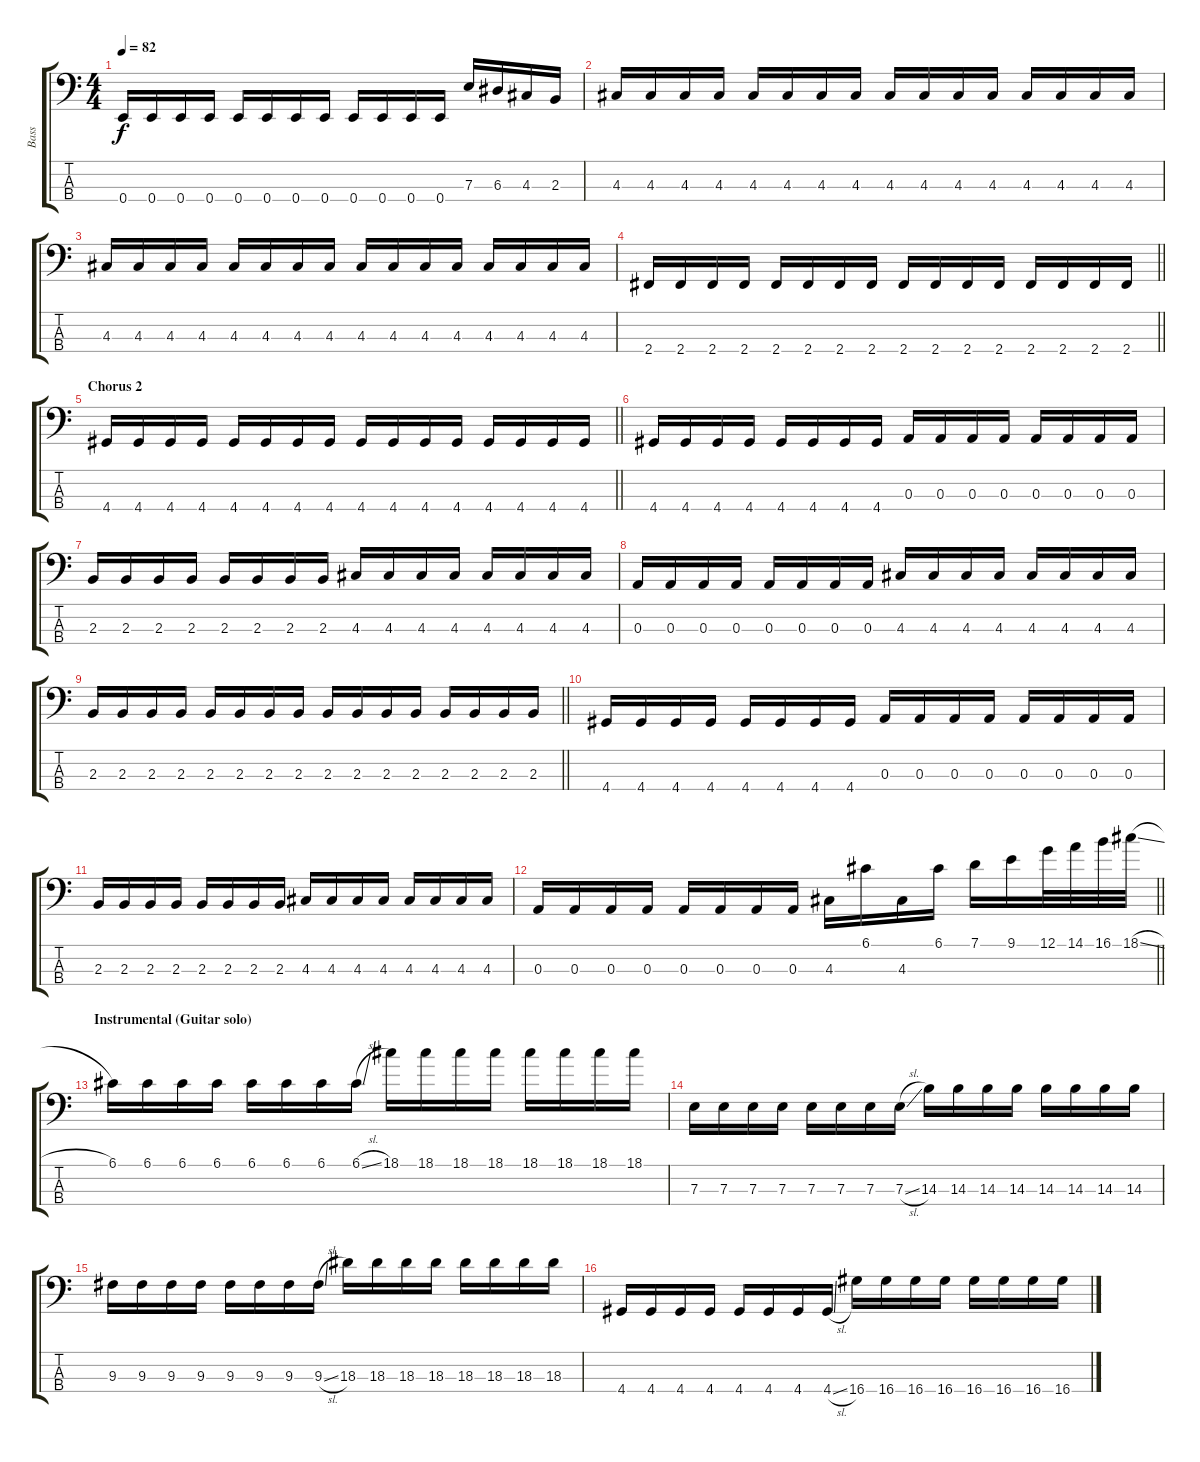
\track ("Bass" "Bass") {instrument electricbassfinger}
\staff {score tabs}
\tuning (G2 D2 A1 E1) {hide}
\ts (4 4)
\tempo 82
\clef f4
\ks c
0.4.16{dy f} 0.4.16 0.4.16 0.4.16 0.4.16 0.4.16 0.4.16 0.4.16 0.4.16 0.4.16 0.4.16 0.4.16 7.3.16 6.3.16 4.3.16 2.3.16 |
4.3.16 4.3.16 4.3.16 4.3.16 4.3.16 4.3.16 4.3.16 4.3.16 4.3.16 4.3.16 4.3.16 4.3.16 4.3.16 4.3.16 4.3.16 4.3.16 |
4.3.16 4.3.16 4.3.16 4.3.16 4.3.16 4.3.16 4.3.16 4.3.16 4.3.16 4.3.16 4.3.16 4.3.16 4.3.16 4.3.16 4.3.16 4.3.16 |
\barLineRight lightlight
2.4.16 2.4.16 2.4.16 2.4.16 2.4.16 2.4.16 2.4.16 2.4.16 2.4.16 2.4.16 2.4.16 2.4.16 2.4.16 2.4.16 2.4.16 2.4.16 |
\section ("" "Chorus 2")
\barLineRight lightlight
4.4.16 4.4.16 4.4.16 4.4.16 4.4.16 4.4.16 4.4.16 4.4.16 4.4.16 4.4.16 4.4.16 4.4.16 4.4.16 4.4.16 4.4.16 4.4.16 |
4.4.16 4.4.16 4.4.16 4.4.16 4.4.16 4.4.16 4.4.16 4.4.16 0.3.16 0.3.16 0.3.16 0.3.16 0.3.16 0.3.16 0.3.16 0.3.16 |
2.3.16 2.3.16 2.3.16 2.3.16 2.3.16 2.3.16 2.3.16 2.3.16 4.3.16 4.3.16 4.3.16 4.3.16 4.3.16 4.3.16 4.3.16 4.3.16 |
0.3.16 0.3.16 0.3.16 0.3.16 0.3.16 0.3.16 0.3.16 0.3.16 4.3.16 4.3.16 4.3.16 4.3.16 4.3.16 4.3.16 4.3.16 4.3.16 |
\barLineRight lightlight
2.3.16 2.3.16 2.3.16 2.3.16 2.3.16 2.3.16 2.3.16 2.3.16 2.3.16 2.3.16 2.3.16 2.3.16 2.3.16 2.3.16 2.3.16 2.3.16 |
4.4.16 4.4.16 4.4.16 4.4.16 4.4.16 4.4.16 4.4.16 4.4.16 0.3.16 0.3.16 0.3.16 0.3.16 0.3.16 0.3.16 0.3.16 0.3.16 |
2.3.16 2.3.16 2.3.16 2.3.16 2.3.16 2.3.16 2.3.16 2.3.16 4.3.16 4.3.16 4.3.16 4.3.16 4.3.16 4.3.16 4.3.16 4.3.16 |
\barLineRight lightlight
0.3.16 0.3.16 0.3.16 0.3.16 0.3.16 0.3.16 0.3.16 0.3.16 4.3.16 6.1.16 4.3.16 6.1.16 7.1.16 9.1.16 12.1.32 14.1.32 16.1.32 18.1{sl}.32 |
\section ("" "Instrumental (Guitar solo)")
6.1.16 6.1.16 6.1.16 6.1.16 6.1.16 6.1.16 6.1.16 6.1{sl}.16 18.1.16 18.1.16 18.1.16 18.1.16 18.1.16 18.1.16 18.1.16 18.1.16 |
7.3.16 7.3.16 7.3.16 7.3.16 7.3.16 7.3.16 7.3.16 7.3{sl}.16 14.3.16 14.3.16 14.3.16 14.3.16 14.3.16 14.3.16 14.3.16 14.3.16 |
9.3.16 9.3.16 9.3.16 9.3.16 9.3.16 9.3.16 9.3.16 9.3{sl}.16 18.3.16 18.3.16 18.3.16 18.3.16 18.3.16 18.3.16 18.3.16 18.3.16 |
4.4.16 4.4.16 4.4.16 4.4.16 4.4.16 4.4.16 4.4.16 4.4{sl}.16 16.4.16 16.4.16 16.4.16 16.4.16 16.4.16 16.4.16 16.4.16 16.4.16
